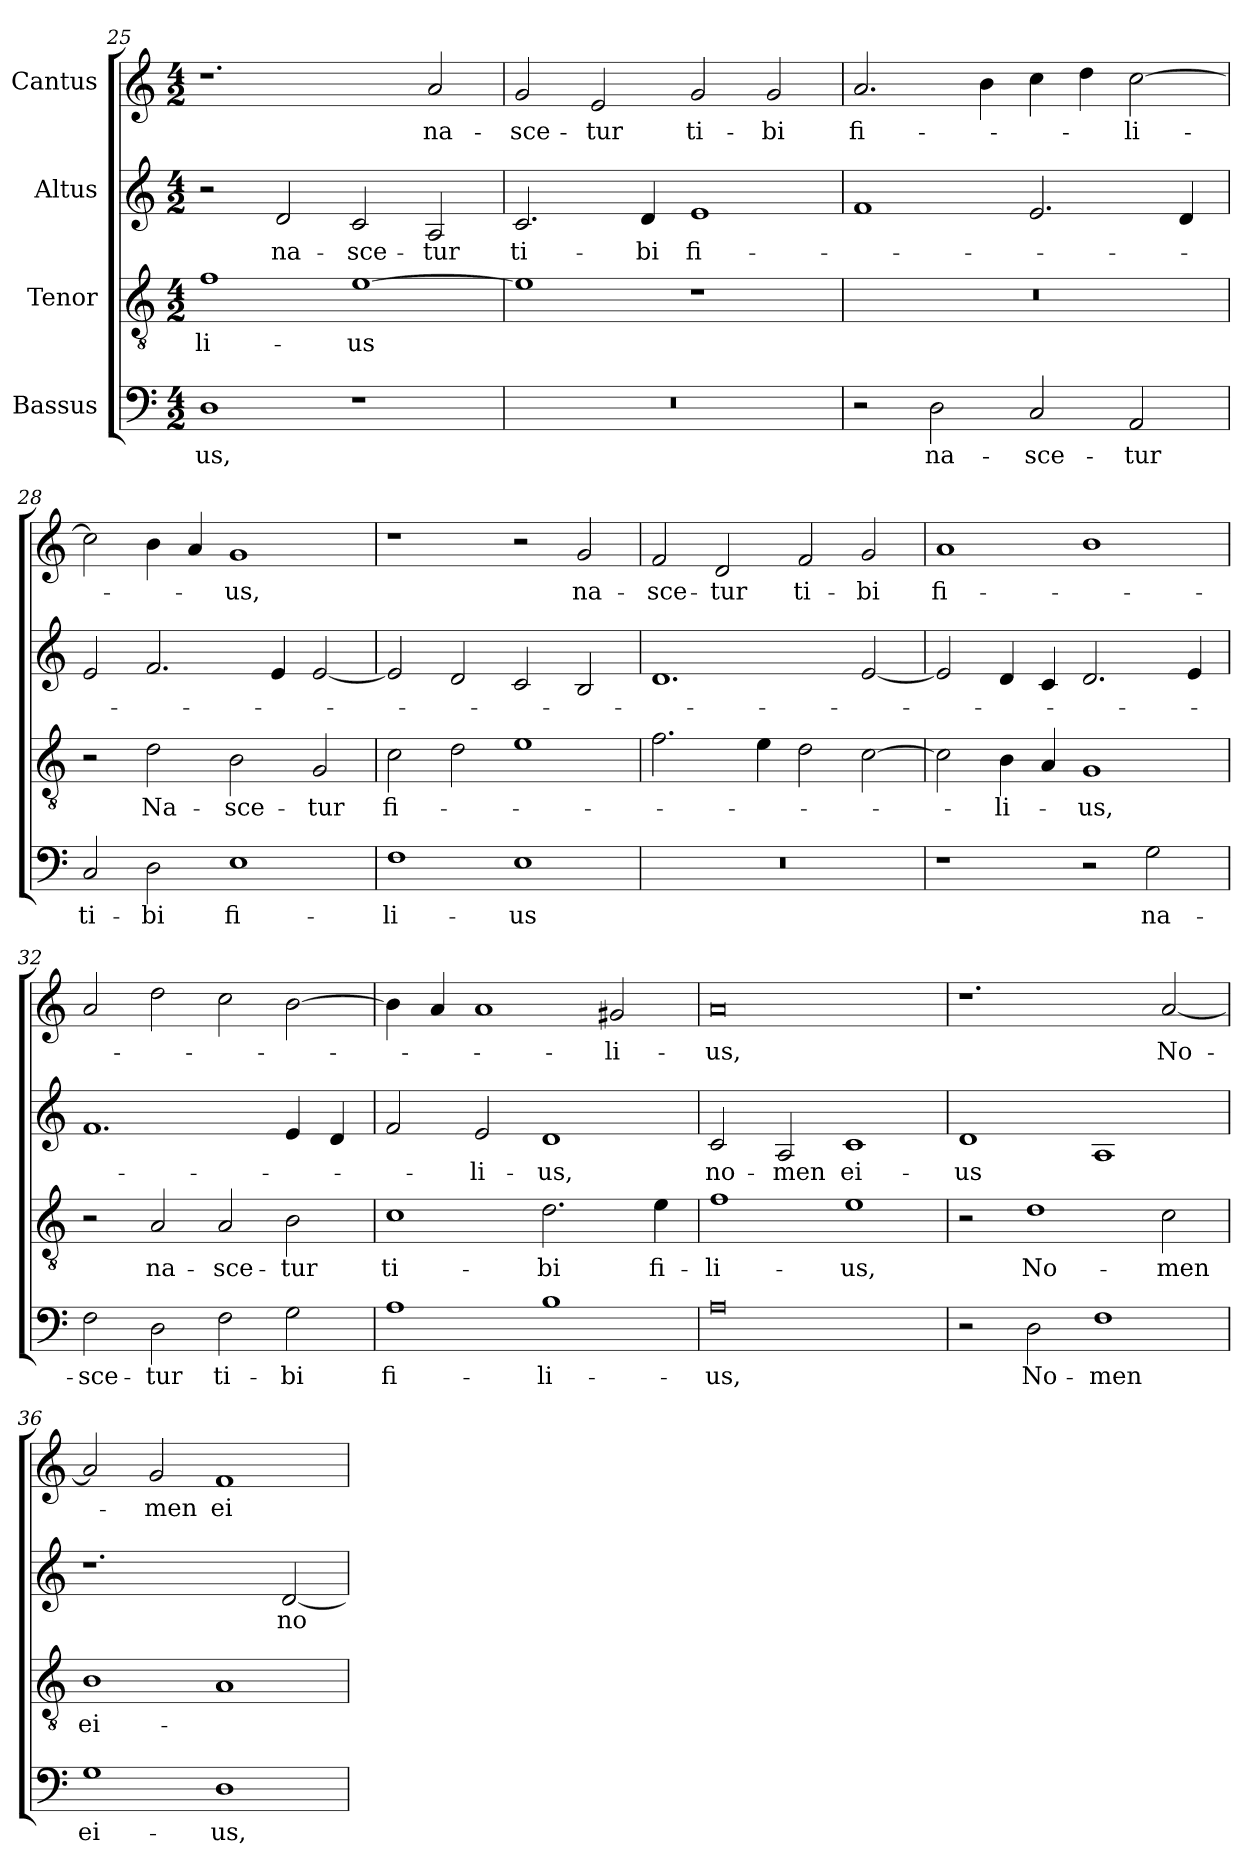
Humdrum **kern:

**kern	**text	**kern	**text	**kern	**text	**kern	**text
*part4	*part4	*part3	*part3	*part2	*part2	*part1	*part1
*staff4	*staff4	*staff3	*staff3	*staff2	*staff2	*staff1	*staff1
*I"Bassus	*	*I"Tenor	*	*I"Altus	*	*I"Cantus	*
*clefF4	*	*clefGv2	*	*clefG2	*	*clefG2	*
*k[]	*	*k[]	*	*k[]	*	*k[]	*
*M4/2	*	*M4/2	*	*M4/2	*	*M4/2	*
=25	=25	=25	=25	=25	=25	=25	=25
1D\	-us,	1f\	-li-	2r	.	1.r	.
.	.	.	.	2d/	na-	.	.
1r	.	[1e\	-us	2c/	-sce-	.	.
.	.	.	.	2A/	-tur	2a/	na-
=26	=26	=26	=26	=26	=26	=26	=26
0r	.	1e\]	.	2.c/	ti-	2g/	-sce-
.	.	.	.	.	.	2e/	-tur
.	.	.	.	4d/	-bi	.	.
.	.	1r	.	1e/	fi-	2g/	ti-
.	.	.	.	.	.	2g/	-bi
=27	=27	=27	=27	=27	=27	=27	=27
2r	.	0r	.	1f/	.	2.a/	fi-
2D\	na-	.	.	.	.	.	.
.	.	.	.	.	.	4b\	.
2C/	-sce-	.	.	2.e/	.	4cc\	.
.	.	.	.	.	.	4dd\	.
2AA/	-tur	.	.	.	.	[2cc\	-li-
.	.	.	.	4d/	.	.	.
=28	=28	=28	=28	=28	=28	=28	=28
2C/	ti-	2r	.	2e/	.	2cc\]	.
2D\	-bi	2d\	Na-	2.f/	.	4b\	.
.	.	.	.	.	.	4a/	.
1E\	fi-	2B\	-sce-	.	.	1g/	-us,
.	.	.	.	4e/	.	.	.
.	.	2G/	-tur	[2e/	.	.	.
=29	=29	=29	=29	=29	=29	=29	=29
1F\	-li-	2c\	fi-	2e/]	.	1r	.
.	.	2d\	.	2d/	.	.	.
1E\	-us	1e\	.	2c/	.	2r	.
.	.	.	.	2B/	.	2g/	na-
=30	=30	=30	=30	=30	=30	=30	=30
0r	.	2.f\	.	1.d/	.	2f/	-sce-
.	.	.	.	.	.	2d/	-tur
.	.	4e\	.	.	.	.	.
.	.	2d\	.	.	.	2f/	ti-
.	.	[2c\	.	[2e/	.	2g/	-bi
=31	=31	=31	=31	=31	=31	=31	=31
1r	.	2c\]	.	2e/]	.	1a/	fi-
.	.	4B\	-li-	4d/	.	.	.
.	.	4A/	.	4c/	.	.	.
2r	.	1G/	-us,	2.d/	.	1b\	.
2G\	na-	.	.	.	.	.	.
.	.	.	.	4e/	.	.	.
=32	=32	=32	=32	=32	=32	=32	=32
2F\	-sce-	2r	.	1.f/	.	2a/	.
2D\	-tur	2A/	na-	.	.	2dd\	.
2F\	ti-	2A/	-sce-	.	.	2cc\	.
2G\	-bi	2B\	-tur	4e/	.	[2b\	.
.	.	.	.	4d/	.	.	.
=33	=33	=33	=33	=33	=33	=33	=33
1A\	fi-	1c\	ti-	2f/	.	4b\]	.
.	.	.	.	.	.	4a/	.
.	.	.	.	2e/	-li-	1a/	.
1B\	-li-	2.d\	-bi	1d/	-us,	.	.
.	.	.	.	.	.	2g#X/	-li-
.	.	4e\	fi-	.	.	.	.
=34	=34	=34	=34	=34	=34	=34	=34
0A\	-us,	1f\	-li-	2c/	no-	0a/	-us,
.	.	.	.	2A/	-men	.	.
.	.	1e\	-us,	1c/	ei-	.	.
=35	=35	=35	=35	=35	=35	=35	=35
2r	.	2r	.	1d/	-us	1.r	.
2D\	No-	1d\	No-	.	.	.	.
1F\	-men	.	.	1A/	.	.	.
.	.	2c\	-men	.	.	[2a/	No-
=36	=36	=36	=36	=36	=36	=36	=36
1G\	ei-	1B\	ei-	1.r	.	2a/]	.
.	.	.	.	.	.	2g/	-men
1D\	-us,	1A/	.	.	.	1f/	ei-
.	.	.	.	[2d/	no-	.	.
=	=	=	=	=	=	=	=
*-	*-	*-	*-	*-	*-	*-	*-
